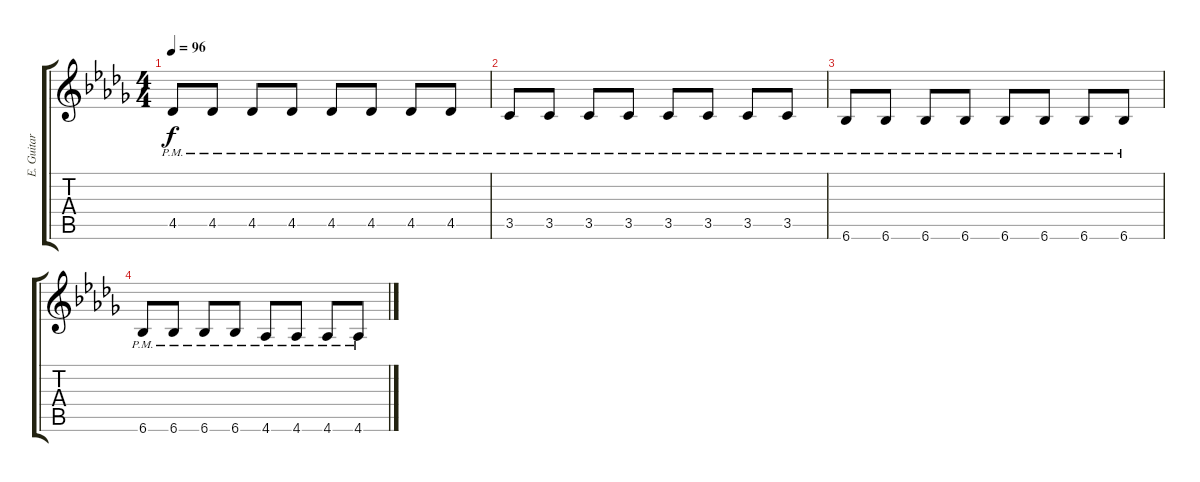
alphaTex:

\track ("E. Guitar I" "E. Guitar ") {instrument electricguitarclean}
\staff {score tabs}
\tuning (E4 B3 G3 D3 A2 E2) {hide}
\ts (4 4)
\tempo 96
\clef g2
\ks db
4.5{pm}.8{dy f} 4.5{pm}.8 4.5{pm}.8 4.5{pm}.8 4.5{pm}.8 4.5{pm}.8 4.5{pm}.8 4.5{pm}.8 |
3.5{pm}.8 3.5{pm}.8 3.5{pm}.8 3.5{pm}.8 3.5{pm}.8 3.5{pm}.8 3.5{pm}.8 3.5{pm}.8 |
6.6{pm}.8 6.6{pm}.8 6.6{pm}.8 6.6{pm}.8 6.6{pm}.8 6.6{pm}.8 6.6{pm}.8 6.6{pm}.8 |
6.6{pm}.8 6.6{pm}.8 6.6{pm}.8 6.6{pm}.8 4.6{pm}.8 4.6{pm}.8 4.6{pm}.8 4.6{pm}.8
